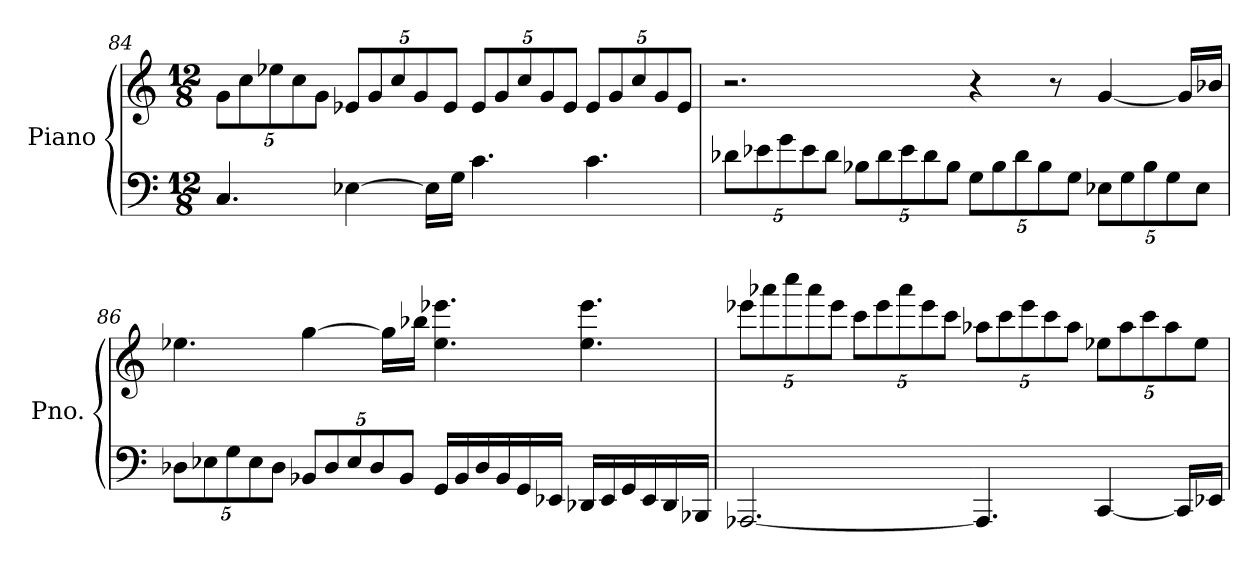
**kern	**kern
*part1	*part1
*staff2	*staff1
*I"Piano	*
*I'Pno.	*
!!LO:LB:g=z
*clefF4	*clefG2
*k[]	*k[]
*M12/8	*M12/8
*	*Xbrackettup
=84	=84
4.C/	40%3g\L
.	40%3cc\
.	40%3ee-X\
.	40%3cc\
.	40%3g\J
[4E-X\	40%3e-X/L
.	40%3g/
.	40%3cc/
.	40%3g/
16E-\LL]	.
.	40%3e-/J
16G\JJ	.
4.c\	40%3e-/L
.	40%3g/
.	40%3cc/
.	40%3g/
.	40%3e-/J
4.c\	40%3e-/L
.	40%3g/
.	40%3cc/
.	40%3g/
.	40%3e-/J
=85	=85
*Xbrackettup	*
40%3d-X\L	2.r
40%3e-X\	.
40%3g\	.
40%3e-\	.
40%3d-\J	.
40%3B-X\L	.
40%3d-\	.
40%3e-\	.
40%3d-\	.
40%3B-\J	.
40%3G\L	4r
40%3B-\	.
40%3d-\	.
40%3B-\	.
.	8r
40%3G\J	.
40%3E-X\L	[4g/
40%3G\	.
40%3B-\	.
40%3G\	.
.	16g/LL]
40%3E-\J	.
.	16b-X/JJ
!!LO:LB:g=z
=86	=86
40%3D-X\L	4.ee-X\
40%3E-X\	.
40%3G\	.
40%3E-\	.
40%3D-\J	.
40%3BB-X/L	[4gg\
40%3D-/	.
40%3E-/	.
40%3D-/	.
.	16gg\LL]
40%3BB-/J	.
.	16bb-X\JJ
16GG/LL	4.ee-\ 4.eee-X\
16BB-/	.
16D-/	.
16BB-/	.
16GG/	.
16EE-X/JJ	.
16DD-X/LL	4.ee-\ 4.eee-\
16EE-/	.
16GG/	.
16EE-/	.
16DD-/	.
16BBB-X/JJ	.
=87	=87
[2.AAA-X/	40%3eee-X\L
.	40%3aaa-X\
.	40%3cccc\
.	40%3aaa-\
.	40%3eee-\J
.	40%3ccc\L
.	40%3eee-\
.	40%3aaa-\
.	40%3eee-\
.	40%3ccc\J
4.AAA-/]	40%3aa-X\L
.	40%3ccc\
.	40%3eee-\
.	40%3ccc\
.	40%3aa-\J
[4CC/	40%3ee-X\L
.	40%3aa-\
.	40%3ccc\
.	40%3aa-\
16CC/LL]	.
.	40%3ee-\J
16EE-X/JJ	.
=	=
*-	*-
